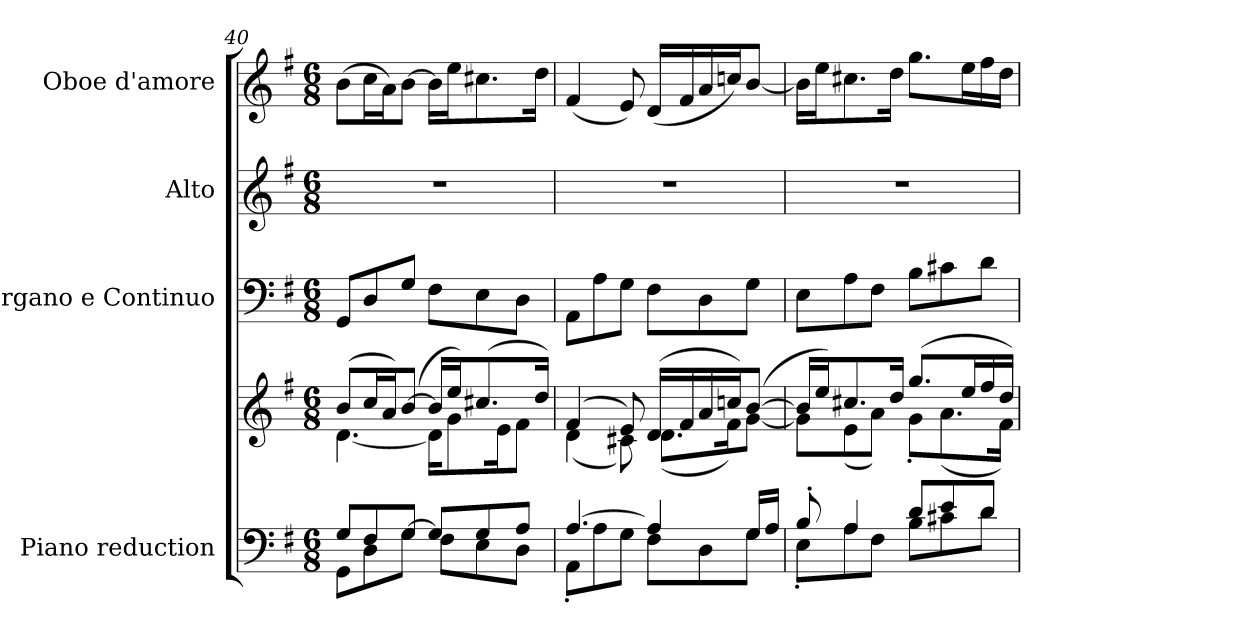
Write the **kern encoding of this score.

**kern	**kern	**kern	**kern	**kern
*part4	*part4	*part3	*part2	*part1
*staff5	*staff4	*staff3	*staff2	*staff1
*I"Piano reduction	*	*I"Organo e Continuo	*I"Alto	*I"Oboe d'amore
*I'Pno	*	*	*	*I'Ob
*clefF4	*clefG2	*clefF4	*clefG2	*clefG2
*k[f#]	*k[f#]	*k[f#]	*k[f#]	*k[f#]
*M6/8	*M6/8	*M6/8	*M6/8	*M6/8
=40	=40	=40	=40	=40
*^	*^	*	*	*
8G/L	8GG\L	(8b/L	[4.d\	8GG/L	2.r	(8b\L
8F#/	8D\	16cc/L	.	8D/	.	16cc\L
.	.	16a/J)	.	.	.	16a\J)
[8G/J	8G\J	([8b/J	.	8G/J	.	[8b\J
8G/L]	8F#\L	16b/LL]	16d\KL]	8F#\L	.	16b\LL]
.	.	16ee/J)	8g\	.	.	16ee\J
8G/	8E\	(8.cc#X/	.	8E\	.	8.cc#X\
.	.	.	16e\K	.	.	.
8A/J	8D\J	.	8f#\J	8D\J	.	.
.	.	16dd/Jk)	.	.	.	16dd\Jk
!!LO:PB:g=z
=41	=41	=41	=41	=41	=41	=41
[4.A/	8AA'\L	(4f#/	(4d\	8AA\L	2.r	(4f#/
.	8A\	.	.	8A\	.	.
.	8G\J	8e/)	8c#X\)	8G\J	.	8e/)
4A/]	8F#\L	(16d/LL	(8.d\L	8F#\L	.	(16d/LL
.	.	16f#/	.	.	.	16f#/
.	8D\	16a/	.	8D\	.	16a/
.	.	16ccn/J)	16f#\K)	.	.	16ccn/J)
16G/LL	8G\J	([8b/J	[8g\J	8G\J	.	[8b/J
16A/JJ	.	.	.	.	.	.
=42	=42	=42	=42	=42	=42	=42
8B'/	8E'\L	16b/LL]	8g\L]	8E\L	2.r	16b\LL]
.	.	16ee/J)	.	.	.	16ee\J
4A/	8A\	8.cc#X/	(8e\	8A\	.	8.cc#X\
.	8F#\J	.	8a\J)	8F#\J	.	.
.	.	16dd/Jk	.	.	.	16dd\Jk
8d/L	8B\L	(8.gg/L	8g'\L	8B\L	.	8.gg\L
8e/	8c#X\	.	(8.a\	8c#X\	.	.
.	.	16ee/L	.	.	.	16ee\L
8d/J	8d\J	16ff#/	.	8d\J	.	16ff#\
.	.	16dd/JJ)	16f#\Jk)	.	.	16dd\JJ
*v	*v	*	*	*	*	*
*	*v	*v	*	*	*
=	=	=	=	=
*-	*-	*-	*-	*-
